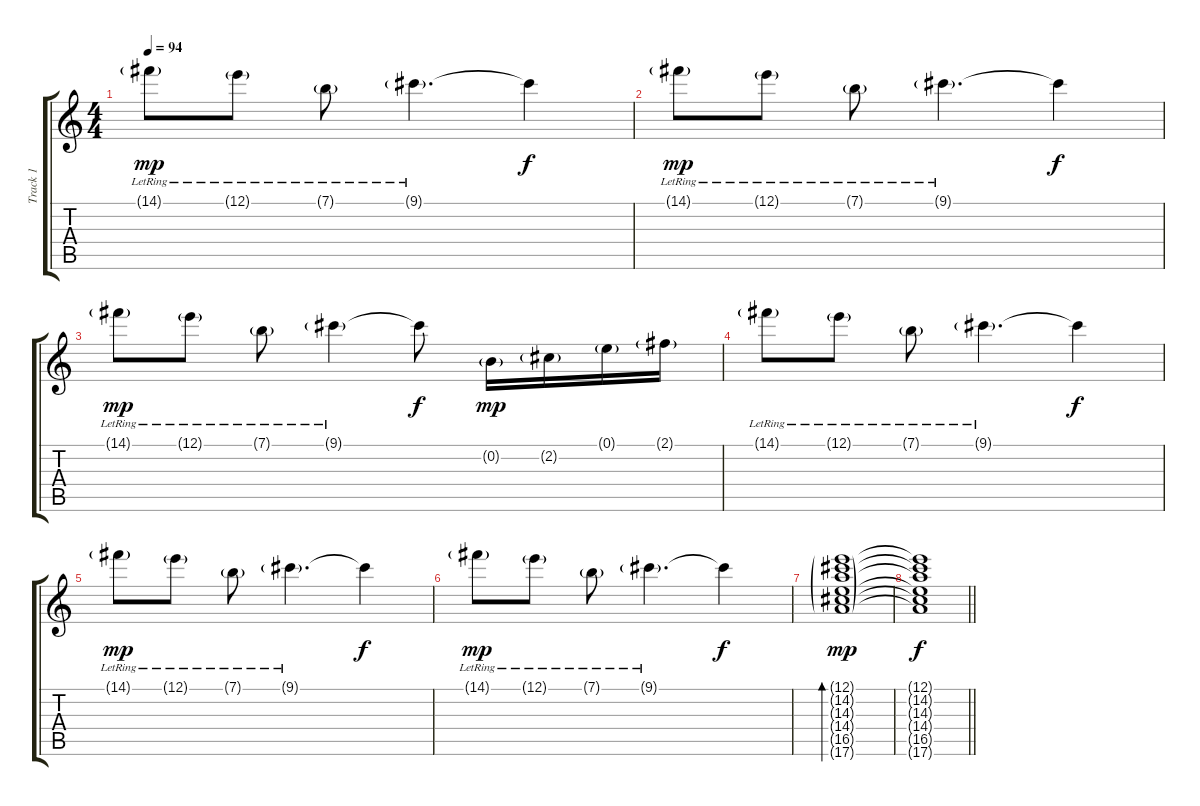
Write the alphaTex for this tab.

\track ("Track 1" "Track 1") {instrument acousticguitarnylon}
\staff {score tabs}
\tuning (E4 B3 G3 D3 A2 E2) {hide}
\ts (4 4)
\tempo 94
\clef g2
\ks c
14.1{g lr}.8{dy mp} 12.1{g lr}.8 7.1{g lr}.8 9.1{g lr}.4{d} 9.1{t}.4{dy f} |
14.1{g lr}.8{dy mp} 12.1{g lr}.8 7.1{g lr}.8 9.1{g lr}.4{d} 9.1{t}.4{dy f} |
14.1{g lr}.8{dy mp} 12.1{g lr}.8 7.1{g lr}.8 9.1{g lr}.4 9.1{t}.8{dy f} 0.2{g}.16{dy mp} 2.2{g}.16 0.1{g}.16 2.1{g}.16 |
14.1{g lr}.8 12.1{g lr}.8 7.1{g lr}.8 9.1{g lr}.4{d} 9.1{t}.4{dy f} |
14.1{g lr}.8{dy mp} 12.1{g lr}.8 7.1{g lr}.8 9.1{g lr}.4{d} 9.1{t}.4{dy f} |
14.1{g lr}.8{dy mp} 12.1{g lr}.8 7.1{g lr}.8 9.1{g lr}.4{d} 9.1{t}.4{dy f} |
(12.1{g} 14.2{g} 14.3{g} 14.4{g} 16.5{g} 17.6{g}).1{bd 240 dy mp} |
\barLineRight lightlight
(12.1{t} 14.2{t} 14.3{t} 14.4{t} 16.5{t} 17.6{t}).1{dy f}
